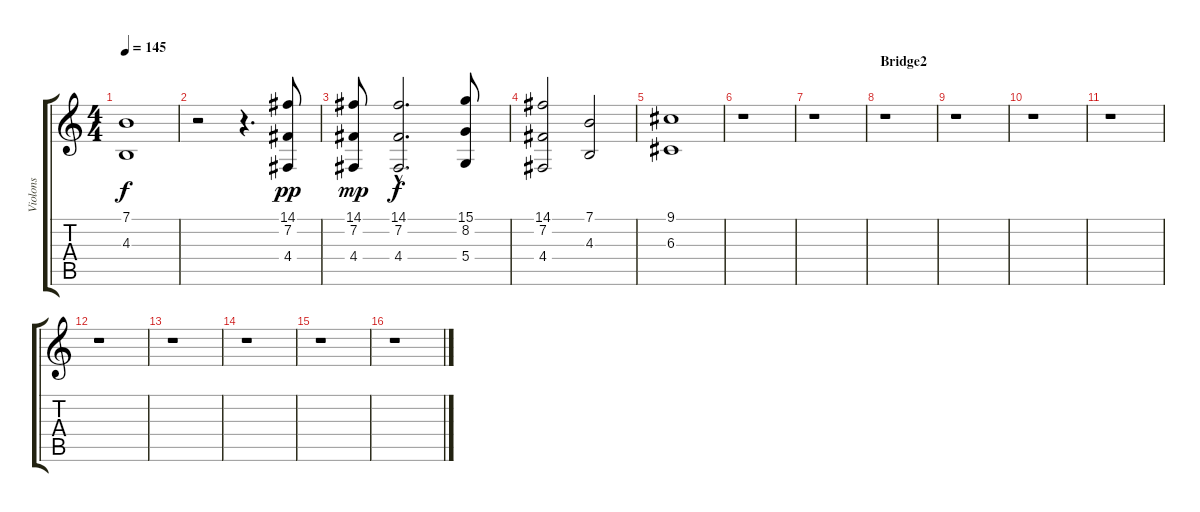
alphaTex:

\track ("Violons" "Violons") {instrument violin}
\staff {score tabs}
\tuning (E4 B3 G3 D3 A2 E2) {hide}
\ts (4 4)
\tempo 145
\clef g2
\ks c
(7.1 4.3).1{dy f} |
r.2 r.4{d} (14.1 7.2 4.4).8{dy pp} |
(14.1 7.2 4.4).8{dy mp} (14.1{hac} 7.2{hac} 4.4{hac}).2{d dy f} (15.1 8.2 5.4).8 |
(14.1 7.2 4.4).2 (7.1 4.3).2 |
(9.1 6.3).1 |
r.1 |
r.1 |
\section ("" "Bridge2")
r.1 |
r.1 |
r.1 |
r.1 |
r.1 |
r.1 |
r.1 |
r.1 |
r.1
